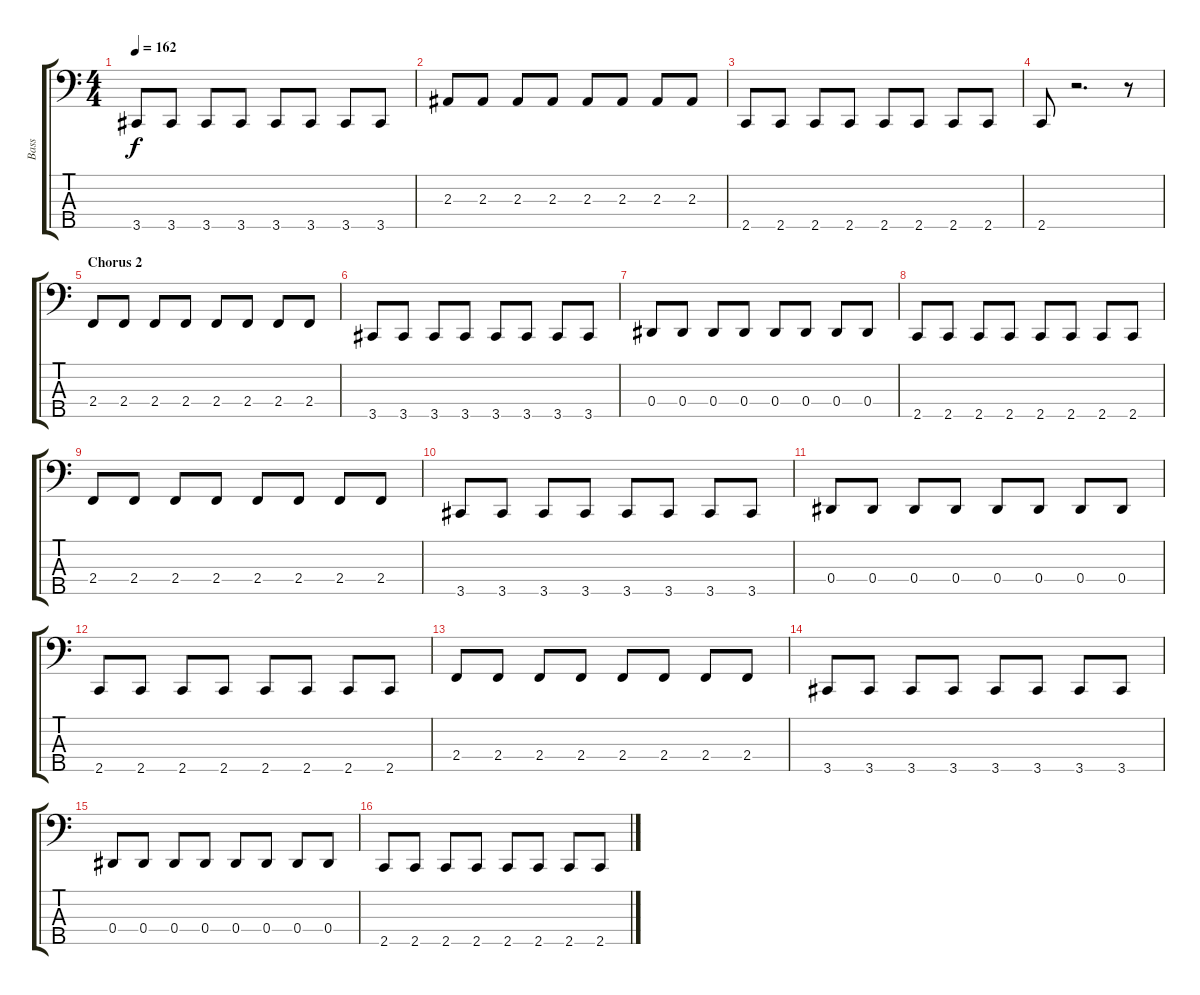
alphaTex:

\track ("Bass" "Bass") {instrument electricbasspick}
\staff {score tabs}
\tuning (Gb2 Db2 Ab1 Eb1 Bb0) {hide}
\ts (4 4)
\tempo 162
\clef f4
\ks c
3.5.8{dy f} 3.5.8 3.5.8 3.5.8 3.5.8 3.5.8 3.5.8 3.5.8 |
2.3.8 2.3.8 2.3.8 2.3.8 2.3.8 2.3.8 2.3.8 2.3.8 |
2.5.8 2.5.8 2.5.8 2.5.8 2.5.8 2.5.8 2.5.8 2.5.8 |
2.5.8 r.2{d} r.8 |
\section ("" "Chorus 2")
2.4.8 2.4.8 2.4.8 2.4.8 2.4.8 2.4.8 2.4.8 2.4.8 |
3.5.8 3.5.8 3.5.8 3.5.8 3.5.8 3.5.8 3.5.8 3.5.8 |
0.4.8 0.4.8 0.4.8 0.4.8 0.4.8 0.4.8 0.4.8 0.4.8 |
2.5.8 2.5.8 2.5.8 2.5.8 2.5.8 2.5.8 2.5.8 2.5.8 |
2.4.8 2.4.8 2.4.8 2.4.8 2.4.8 2.4.8 2.4.8 2.4.8 |
3.5.8 3.5.8 3.5.8 3.5.8 3.5.8 3.5.8 3.5.8 3.5.8 |
0.4.8 0.4.8 0.4.8 0.4.8 0.4.8 0.4.8 0.4.8 0.4.8 |
2.5.8 2.5.8 2.5.8 2.5.8 2.5.8 2.5.8 2.5.8 2.5.8 |
2.4.8 2.4.8 2.4.8 2.4.8 2.4.8 2.4.8 2.4.8 2.4.8 |
3.5.8 3.5.8 3.5.8 3.5.8 3.5.8 3.5.8 3.5.8 3.5.8 |
0.4.8 0.4.8 0.4.8 0.4.8 0.4.8 0.4.8 0.4.8 0.4.8 |
2.5.8 2.5.8 2.5.8 2.5.8 2.5.8 2.5.8 2.5.8 2.5.8
